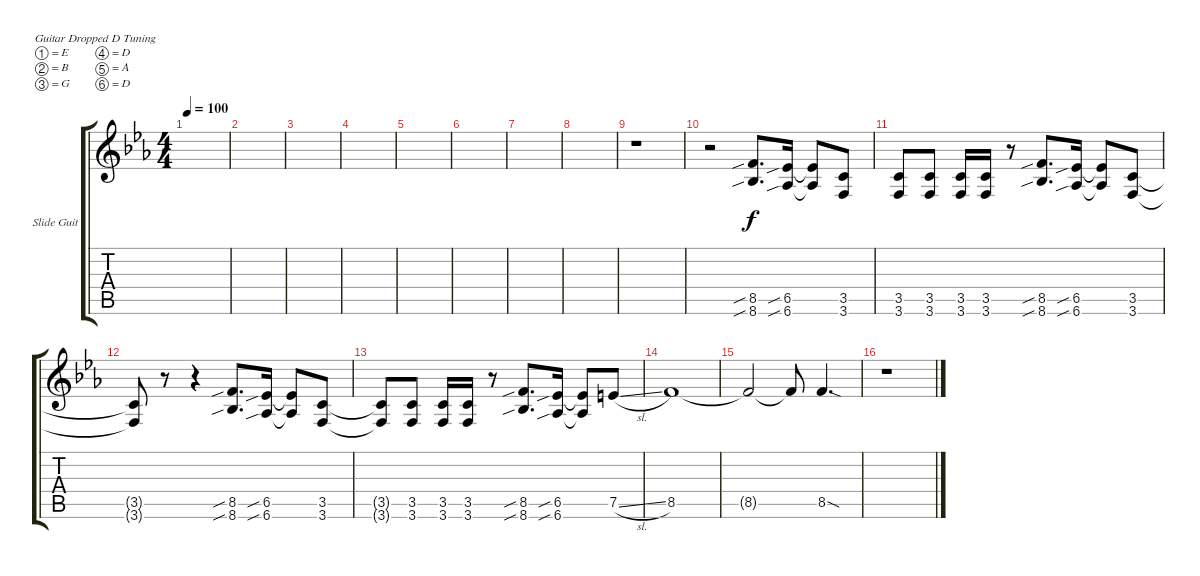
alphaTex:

\bracketExtendMode groupsimilarinstruments
\firstSystemTrackNameOrientation horizontal
\otherSystemsTrackNameOrientation horizontal
\track ("Slide Guitar" "Slide Guit") {instrument overdrivenguitar}
\staff {score tabs}
\tuning (E4 B3 G3 D3 A2 D2)
\ts (4 4)
\tempo 100
\clef g2
\ks eb
|
|
|
|
|
|
|
|
r.1 |
r.2 (8.5{sib} 8.6{sib}).8{d} (6.5{sib} 6.6{sib}).16 (6.5{t} 6.6{t}).8 (3.5 3.6).8 |
(3.5 3.6).8 (3.5 3.6).8 (3.5 3.6).16 (3.5 3.6).16 r.8 (8.5{sib} 8.6{sib}).8{d} (6.5{sib} 6.6{sib}).16 (6.5{t} 6.6{t}).8 (3.5 3.6).8 |
(3.5{t} 3.6{t}).8 r.8 r.4 (8.5{sib} 8.6{sib}).8{d} (6.5{sib} 6.6{sib}).16 (6.5{t} 6.6{t}).8 (3.5 3.6).8 |
(3.5{t} 3.6{t}).8 (3.5 3.6).8 (3.5 3.6).16 (3.5 3.6).16 r.8 (8.5{sib} 8.6{sib}).8{d} (6.5{sib} 6.6{sib}).16 (6.5{t} 6.6{t}).8 7.5{sl}.8 |
\section ("" "")
8.5.1 |
8.5{t}.2 8.5{t}.8 8.5{sod}.4{d} |
r.1
